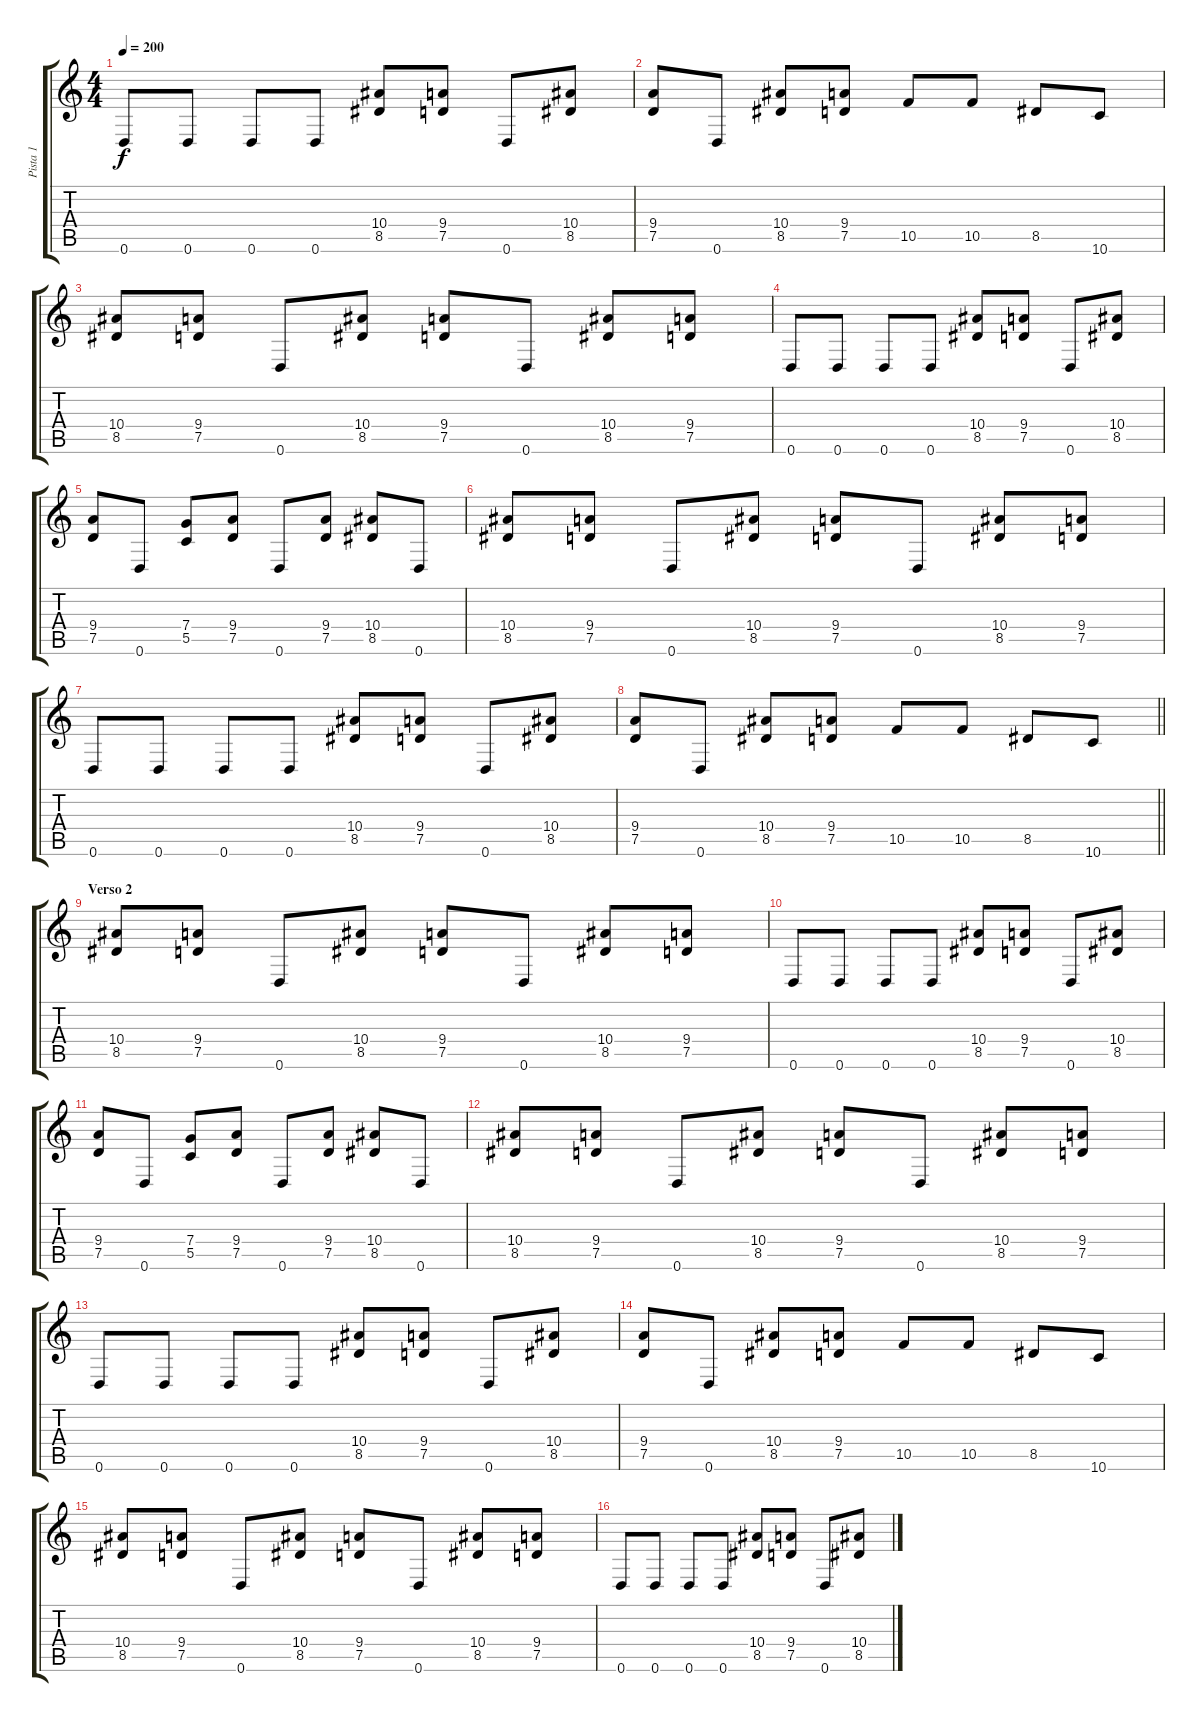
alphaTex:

\track ("Pista 1" "Pista 1") {instrument distortionguitar}
\staff {score tabs}
\tuning (D4 A3 F3 C3 G2 D2) {hide}
\ts (4 4)
\tempo 200
\clef g2
\ks c
0.6.8{dy f} 0.6.8 0.6.8 0.6.8 (10.4 8.5).8 (9.4 7.5).8 0.6.8 (10.4 8.5).8 |
(9.4 7.5).8 0.6.8 (10.4 8.5).8 (9.4 7.5).8 10.5.8 10.5.8 8.5.8 10.6.8 |
(10.4 8.5).8 (9.4 7.5).8 0.6.8 (10.4 8.5).8 (9.4 7.5).8 0.6.8 (10.4 8.5).8 (9.4 7.5).8 |
0.6.8 0.6.8 0.6.8 0.6.8 (10.4 8.5).8 (9.4 7.5).8 0.6.8 (10.4 8.5).8 |
(9.4 7.5).8 0.6.8 (7.4 5.5).8 (9.4 7.5).8 0.6.8 (9.4 7.5).8 (10.4 8.5).8 0.6.8 |
(10.4 8.5).8 (9.4 7.5).8 0.6.8 (10.4 8.5).8 (9.4 7.5).8 0.6.8 (10.4 8.5).8 (9.4 7.5).8 |
0.6.8 0.6.8 0.6.8 0.6.8 (10.4 8.5).8 (9.4 7.5).8 0.6.8 (10.4 8.5).8 |
\barLineRight lightlight
(9.4 7.5).8 0.6.8 (10.4 8.5).8 (9.4 7.5).8 10.5.8 10.5.8 8.5.8 10.6.8 |
\section ("" "Verso 2")
(10.4 8.5).8 (9.4 7.5).8 0.6.8 (10.4 8.5).8 (9.4 7.5).8 0.6.8 (10.4 8.5).8 (9.4 7.5).8 |
0.6.8 0.6.8 0.6.8 0.6.8 (10.4 8.5).8 (9.4 7.5).8 0.6.8 (10.4 8.5).8 |
(9.4 7.5).8 0.6.8 (7.4 5.5).8 (9.4 7.5).8 0.6.8 (9.4 7.5).8 (10.4 8.5).8 0.6.8 |
(10.4 8.5).8 (9.4 7.5).8 0.6.8 (10.4 8.5).8 (9.4 7.5).8 0.6.8 (10.4 8.5).8 (9.4 7.5).8 |
0.6.8 0.6.8 0.6.8 0.6.8 (10.4 8.5).8 (9.4 7.5).8 0.6.8 (10.4 8.5).8 |
(9.4 7.5).8 0.6.8 (10.4 8.5).8 (9.4 7.5).8 10.5.8 10.5.8 8.5.8 10.6.8 |
(10.4 8.5).8 (9.4 7.5).8 0.6.8 (10.4 8.5).8 (9.4 7.5).8 0.6.8 (10.4 8.5).8 (9.4 7.5).8 |
0.6.8 0.6.8 0.6.8 0.6.8 (10.4 8.5).8 (9.4 7.5).8 0.6.8 (10.4 8.5).8
